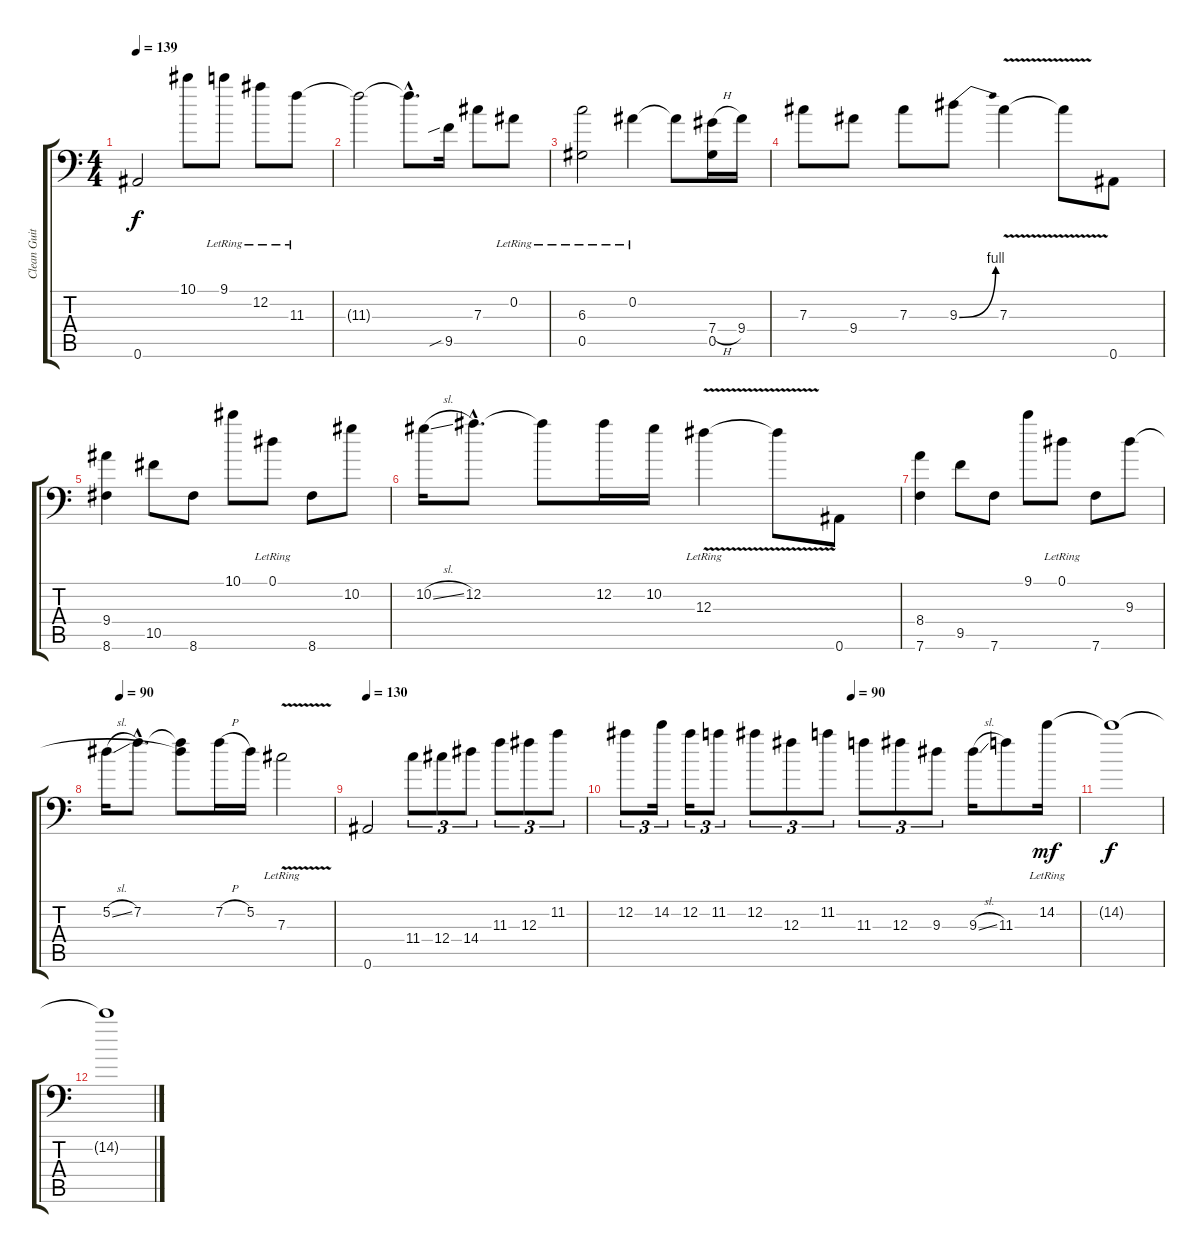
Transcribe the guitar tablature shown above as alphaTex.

\track ("Clean Guitar" "Clean Guit") {instrument electricguitarjazz}
\staff {score tabs}
\tuning (Eb4 Bb3 Gb3 Db3 Ab2 Bb1) {hide}
\ts (4 4)
\tempo 139
\clef f4
\ks c
0.6.2{dy f} 10.1.8 9.1{lr}.8 12.2{lr}.8 11.3{lr}.8 |
11.3{t}.2 11.3{hac t}.8{d} 9.5{sib}.16 7.3.8 0.2{lr}.8 |
(6.3{lr} 0.5).2 0.2{lr}.4 0.2{t}.8 (7.4{h} 0.5).16 9.4.16 |
7.3.8 9.4.8 7.3.8 9.3{be (bend 0 0 60 4)}.8 7.3{v}.4 7.3{t}.8 0.6.8 |
(9.4 8.6).4 10.5.8 8.6.8 10.1.8 0.1{lr}.8 8.6.8 10.2.8 |
10.2{sl}.16 12.2{hac}.8{d} 12.2{t}.8 12.2.16 10.2.16 12.3{v lr}.4 12.3{t}.8 0.6.8 |
(8.4 7.6).4 9.5.8 7.6.8 9.1.8 0.1{lr}.8 7.6.8 9.3.8 |
\tempo (90 0.0625)
5.2{sl}.16 7.2{hac}.8{d} (7.2{t} 9.3{t}).8 7.2{h}.16 5.2.16 7.3{v lr}.2 |
\tempo 130
0.6.2{volume 10} 11.4.8{tu (3 2) volume 6} 12.4.8{tu (3 2)} 14.4.8{tu (3 2)} 11.3.8{tu (3 2)} 12.3.8{tu (3 2)} 11.2.8{tu (3 2)} |
\tempo (90 0.5)
12.2.8{tu (3 2)} 14.2.16{tu (3 2)} 12.2.16{tu (3 2)} 11.2.8{tu (3 2)} 12.2.8{tu (3 2)} 12.3.8{tu (3 2)} 11.2.8{tu (3 2)} 11.3.8{tu (3 2)} 12.3.8{tu (3 2)} 9.3.8{tu (3 2)} 9.3{sl}.16 11.3.8 14.2{lr}.16{dy mf} |
14.2{t}.1{dy f} |
14.2{t}.1
